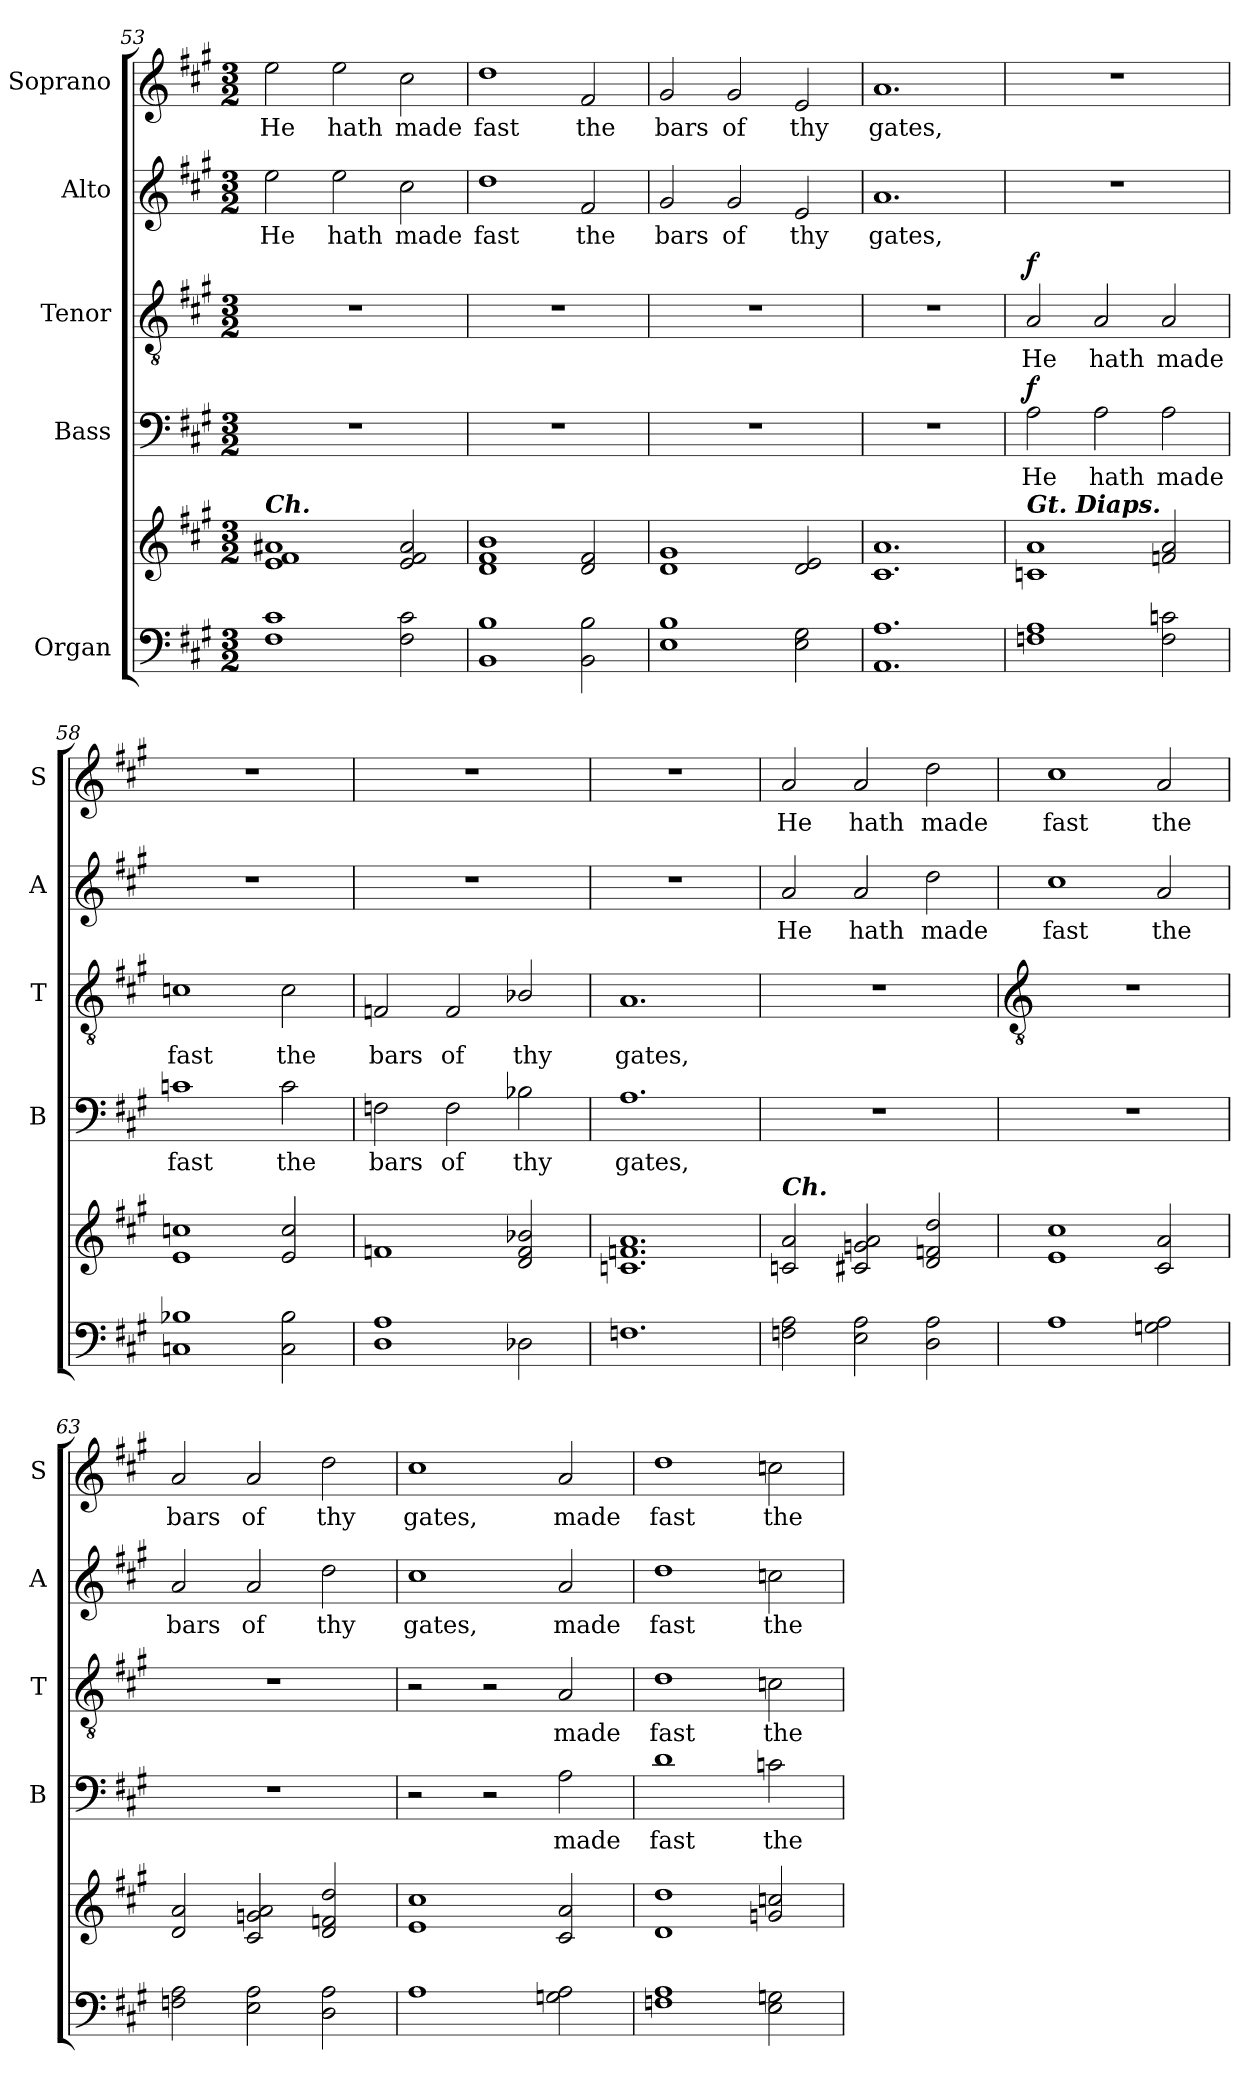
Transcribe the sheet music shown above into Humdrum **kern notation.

**kern	**kern	**kern	**text	**dynam	**kern	**text	**dynam	**kern	**text	**kern	**text
*part5	*part5	*part4	*part4	*part4	*part3	*part3	*part3	*part2	*part2	*part1	*part1
*staff6	*staff5	*staff4	*staff4	*staff4	*staff3	*staff3	*staff3	*staff2	*staff2	*staff1	*staff1
*I"Organ	*	*I"Bass	*	*	*I"Tenor	*	*	*I"Alto	*	*I"Soprano	*
*	*	*I'B	*	*	*I'T	*	*	*I'A	*	*I'S	*
!!LO:LB:g=z
*clefF4	*clefG2	*clefF4	*	*	*clefGv2	*	*	*clefG2	*	*clefG2	*
*k[f#c#g#]	*k[f#c#g#]	*k[f#c#g#]	*	*	*k[f#c#g#]	*	*	*k[f#c#g#]	*	*k[f#c#g#]	*
*A:	*A:	*A:	*	*	*A:	*	*	*A:	*	*A:	*
*M3/2	*M3/2	*M3/2	*	*	*M3/2	*	*	*M3/2	*	*M3/2	*
=53	=53	=53	=53	=53	=53	=53	=53	=53	=53	=53	=53
!	!LO:TX:a:Bi:t=Ch.	!	!	!	!	!	!	!	!	!	!
!	!	!LO:N:vis=1	!	!	!LO:N:vis=1	!	!	!	!LO:LY:b	!	!LO:LY:b
1F# 1c#	1e 1f# 1a#X	1.r	.	.	1.r	.	.	2ee	He	2ee	He
!	!	!	!	!	!	!	!	!	!LO:LY:b	!	!LO:LY:b
.	.	.	.	.	.	.	.	2ee	hath	2ee	hath
!	!	!	!	!	!	!	!	!	!LO:LY:b	!	!LO:LY:b
2F# 2c#	2e 2f# 2a#	.	.	.	.	.	.	2cc#	made	2cc#	made
=54	=54	=54	=54	=54	=54	=54	=54	=54	=54	=54	=54
!	!	!LO:N:vis=1	!	!	!LO:N:vis=1	!	!	!	!LO:LY:b	!	!LO:LY:b
1BB 1B	1d 1f# 1b	1.r	.	.	1.r	.	.	1dd	fast	1dd	fast
!	!	!	!	!	!	!	!	!	!LO:LY:b	!	!LO:LY:b
2BB 2B	2d 2f#	.	.	.	.	.	.	2f#	the	2f#	the
=55	=55	=55	=55	=55	=55	=55	=55	=55	=55	=55	=55
!	!	!LO:N:vis=1	!	!	!LO:N:vis=1	!	!	!	!LO:LY:b	!	!LO:LY:b
1E 1B	1d 1g#	1.r	.	.	1.r	.	.	2g#	bars	2g#	bars
!	!	!	!	!	!	!	!	!	!LO:LY:b	!	!LO:LY:b
.	.	.	.	.	.	.	.	2g#	of	2g#	of
!	!	!	!	!	!	!	!	!	!LO:LY:b	!	!LO:LY:b
2E 2G#	2d 2e	.	.	.	.	.	.	2e	thy	2e	thy
=56	=56	=56	=56	=56	=56	=56	=56	=56	=56	=56	=56
!	!	!LO:N:vis=1	!	!	!LO:N:vis=1	!	!	!	!LO:LY:b	!	!LO:LY:b
1.AA 1.A	1.c# 1.a	1.r	.	.	1.r	.	.	1.a	gates,	1.a	gates,
=57	=57	=57	=57	=57	=57	=57	=57	=57	=57	=57	=57
!	!LO:TX:a:Bi:t=Gt. Diaps.	!	!	!	!	!	!	!	!	!	!
!	!	!	!LO:LY:b	!LO:DY:b	!	!LO:LY:b	!LO:DY:b	!LO:N:vis=1	!	!LO:N:vis=1	!
1Fn 1A	1cn 1a	2A	He	f	2A	He	f	1.r	.	1.r	.
!	!	!	!LO:LY:b	!	!	!LO:LY:b	!	!	!	!	!
.	.	2A	hath	.	2A	hath	.	.	.	.	.
!	!	!	!LO:LY:b	!	!	!LO:LY:b	!	!	!	!	!
2F 2cn	2fn 2a	2A	made	.	2A	made	.	.	.	.	.
=58	=58	=58	=58	=58	=58	=58	=58	=58	=58	=58	=58
!	!	!	!LO:LY:b	!	!	!LO:LY:b	!	!LO:N:vis=1	!	!LO:N:vis=1	!
1Cn 1B-X	1e 1ccn	1cn	fast	.	1cn	fast	.	1.r	.	1.r	.
!	!	!	!LO:LY:b	!	!	!LO:LY:b	!	!	!	!	!
2C 2B-	2e 2cc	2c	the	.	2c	the	.	.	.	.	.
=59	=59	=59	=59	=59	=59	=59	=59	=59	=59	=59	=59
!	!	!	!LO:LY:b	!	!	!LO:LY:b	!	!LO:N:vis=1	!	!LO:N:vis=1	!
1D 1A	1fn	2Fn	bars	.	2Fn	bars	.	1.r	.	1.r	.
!	!	!	!LO:LY:b	!	!	!LO:LY:b	!	!	!	!	!
.	.	2F	of	.	2F	of	.	.	.	.	.
!	!	!	!LO:LY:b	!	!	!LO:LY:b	!	!	!	!	!
2D-X	2d 2f 2b-X	2B-X\	thy	.	2B-X/	thy	.	.	.	.	.
=60	=60	=60	=60	=60	=60	=60	=60	=60	=60	=60	=60
!	!	!	!LO:LY:b	!	!	!LO:LY:b	!	!LO:N:vis=1	!	!LO:N:vis=1	!
1.Fn	1.cn 1.fn 1.a	1.A	gates,	.	1.A	gates,	.	1.r	.	1.r	.
=61	=61	=61	=61	=61	=61	=61	=61	=61	=61	=61	=61
!	!LO:TX:a:Bi:t=Ch.	!	!	!	!	!	!	!	!	!	!
!	!	!LO:N:vis=1	!	!	!LO:N:vis=1	!	!	!	!LO:LY:b	!	!LO:LY:b
2Fn 2A	2cn 2a	1.r	.	.	1.r	.	.	2a	He	2a	He
!	!	!	!	!	!	!	!	!	!LO:LY:b	!	!LO:LY:b
2E 2A	2c#X 2gn 2a	.	.	.	.	.	.	2a	hath	2a	hath
!	!	!	!	!	!	!	!	!	!LO:LY:b	!	!LO:LY:b
2D 2A	2d 2fn 2dd	.	.	.	.	.	.	2dd	made	2dd	made
!!LO:LB:g=z
=62	=62	=62	=62	=62	=62	=62	=62	=62	=62	=62	=62
*	*	*	*	*	*clefGv2	*	*	*	*	*	*
*	*^	*	*	*	*	*	*	*	*	*	*
!	!	!	!LO:N:vis=1	!	!	!LO:N:vis=1	!	!	!	!LO:LY:b	!	!LO:LY:b
1A	1e 1cc#	1.ryy	1.r	.	.	1.r	.	.	1cc#	fast	1cc#	fast
!	!	!	!	!	!	!	!	!	!	!LO:LY:b	!	!LO:LY:b
2Gn 2A	2c# 2a	.	.	.	.	.	.	.	2a	the	2a	the
=63	=63	=63	=63	=63	=63	=63	=63	=63	=63	=63	=63	=63
!	!	!	!LO:N:vis=1	!	!	!LO:N:vis=1	!	!	!	!LO:LY:b	!	!LO:LY:b
2Fn 2A	2d 2a	1.ryy	1.r	.	.	1.r	.	.	2a	bars	2a	bars
!	!	!	!	!	!	!	!	!	!	!LO:LY:b	!	!LO:LY:b
2E 2A	2c# 2gn 2a	.	.	.	.	.	.	.	2a	of	2a	of
!	!	!	!	!	!	!	!	!	!	!LO:LY:b	!	!LO:LY:b
2D 2A	2d 2fn 2dd	.	.	.	.	.	.	.	2dd	thy	2dd	thy
=64	=64	=64	=64	=64	=64	=64	=64	=64	=64	=64	=64	=64
!	!	!	!	!	!	!	!	!	!	!LO:LY:b	!	!LO:LY:b
1A	1e 1cc#	1.ryy	2r	.	.	2r	.	.	1cc#	gates,	1cc#	gates,
.	.	.	2r	.	.	2r	.	.	.	.	.	.
!	!	!	!	!LO:LY:b	!	!	!LO:LY:b	!	!	!LO:LY:b	!	!LO:LY:b
2Gn 2A	2c# 2a	.	2A	made	.	2A	made	.	2a	made	2a	made
=65	=65	=65	=65	=65	=65	=65	=65	=65	=65	=65	=65	=65
!	!	!	!	!LO:LY:b	!	!	!LO:LY:b	!	!	!LO:LY:b	!	!LO:LY:b
1Fn 1A	1d 1dd	1.ryy	1d	fast	.	1d	fast	.	1dd	fast	1dd	fast
!	!	!	!	!LO:LY:b	!	!	!LO:LY:b	!	!	!LO:LY:b	!	!LO:LY:b
2E 2Gn	2gn 2ccn	.	2cn	the	.	2cn	the	.	2ccn	the	2ccn	the
*	*v	*v	*	*	*	*	*	*	*	*	*	*
=	=	=	=	=	=	=	=	=	=	=	=
*-	*-	*-	*-	*-	*-	*-	*-	*-	*-	*-	*-
